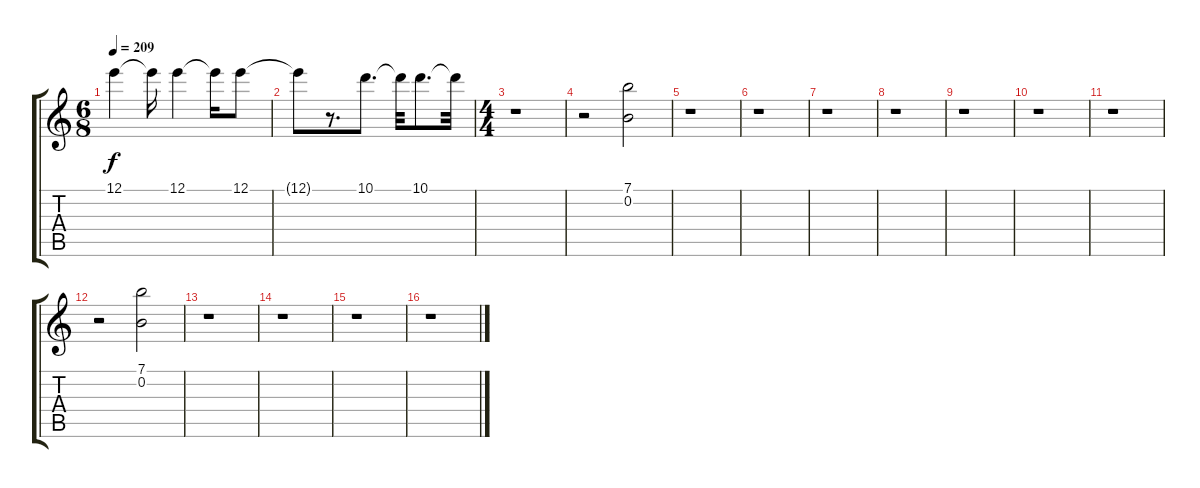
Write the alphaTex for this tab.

\track "" {instrument distortionguitar}
\staff {score tabs}
\tuning (E4 B3 G3 D3 A2 E2) {hide}
\ts (6 8)
\tempo 209
\clef g2
\ks c
12.1.4{dy f} 12.1{t}.16 12.1.4 12.1{t}.16 12.1.8 |
12.1{t}.8 r.8{d} 10.1.8{d} 10.1{t}.32 10.1.8{d} 10.1{t}.32 |
\ts (4 4)
r.1 |
r.2 (7.1 0.2).2 |
r.1 |
r.1 |
r.1 |
r.1 |
r.1 |
r.1 |
r.1 |
r.2 (7.1 0.2).2 |
r.1 |
r.1 |
r.1 |
r.1
